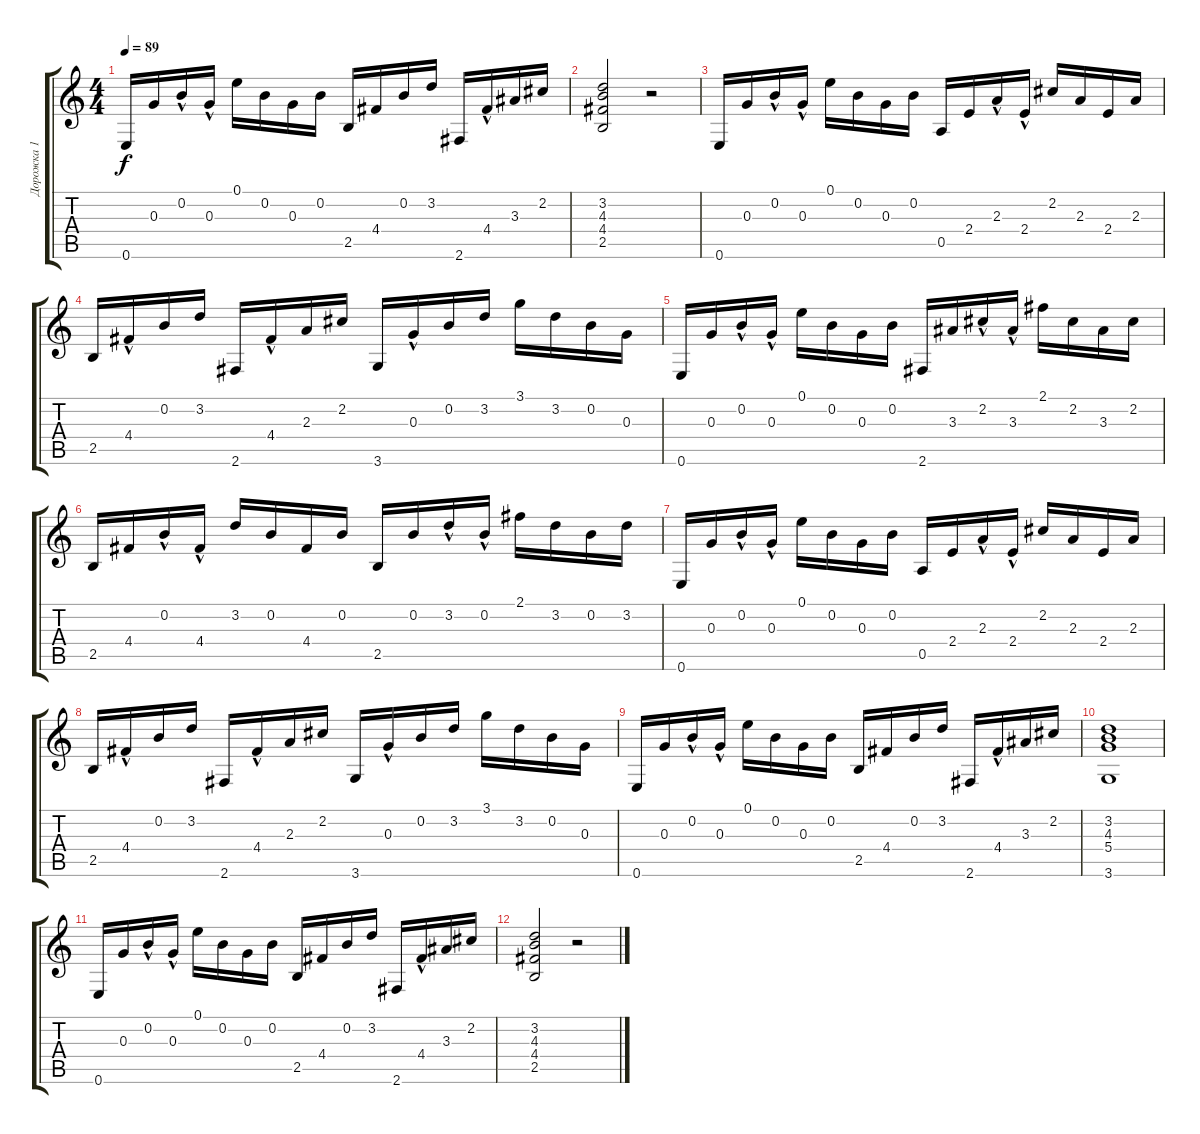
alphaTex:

\track ("Дорожка 1" "Дорожка 1") {instrument acousticguitarsteel}
\staff {score tabs}
\tuning (E4 B3 G3 D3 A2 E2) {hide}
\ts (4 4)
\tempo 89
\clef g2
\ks c
0.6.16{dy f} 0.3.16 0.2{hac}.16 0.3{hac}.16 0.1.16 0.2.16 0.3.16 0.2.16 2.5.16 4.4.16 0.2.16 3.2.16 2.6.16 4.4{hac}.16 3.3.16 2.2.16 |
(3.2 4.3 4.4 2.5).2 r.2 |
0.6.16 0.3.16 0.2{hac}.16 0.3{hac}.16 0.1.16 0.2.16 0.3.16 0.2.16 0.5.16 2.4.16 2.3{hac}.16 2.4{hac}.16 2.2.16 2.3.16 2.4.16 2.3.16 |
2.5.16 4.4{hac}.16 0.2.16 3.2.16 2.6.16 4.4{hac}.16 2.3.16 2.2.16 3.6.16 0.3{hac}.16 0.2.16 3.2.16 3.1.16 3.2.16 0.2.16 0.3.16 |
0.6.16 0.3.16 0.2{hac}.16 0.3{hac}.16 0.1.16 0.2.16 0.3.16 0.2.16 2.6.16 3.3.16 2.2{hac}.16 3.3{hac}.16 2.1.16 2.2.16 3.3.16 2.2.16 |
2.5.16 4.4.16 0.2{hac}.16 4.4{hac}.16 3.2.16 0.2.16 4.4.16 0.2.16 2.5.16 0.2.16 3.2{hac}.16 0.2{hac}.16 2.1.16 3.2.16 0.2.16 3.2.16 |
0.6.16 0.3.16 0.2{hac}.16 0.3{hac}.16 0.1.16 0.2.16 0.3.16 0.2.16 0.5.16 2.4.16 2.3{hac}.16 2.4{hac}.16 2.2.16 2.3.16 2.4.16 2.3.16 |
2.5.16 4.4{hac}.16 0.2.16 3.2.16 2.6.16 4.4{hac}.16 2.3.16 2.2.16 3.6.16 0.3{hac}.16 0.2.16 3.2.16 3.1.16 3.2.16 0.2.16 0.3.16 |
0.6.16 0.3.16 0.2{hac}.16 0.3{hac}.16 0.1.16 0.2.16 0.3.16 0.2.16 2.5.16 4.4.16 0.2.16 3.2.16 2.6.16 4.4{hac}.16 3.3.16 2.2.16 |
(3.2 4.3 5.4 3.6).1 |
0.6.16 0.3.16 0.2{hac}.16 0.3{hac}.16 0.1.16 0.2.16 0.3.16 0.2.16 2.5.16 4.4.16 0.2.16 3.2.16 2.6.16 4.4{hac}.16 3.3.16 2.2.16 |
(3.2 4.3 4.4 2.5).2 r.2
